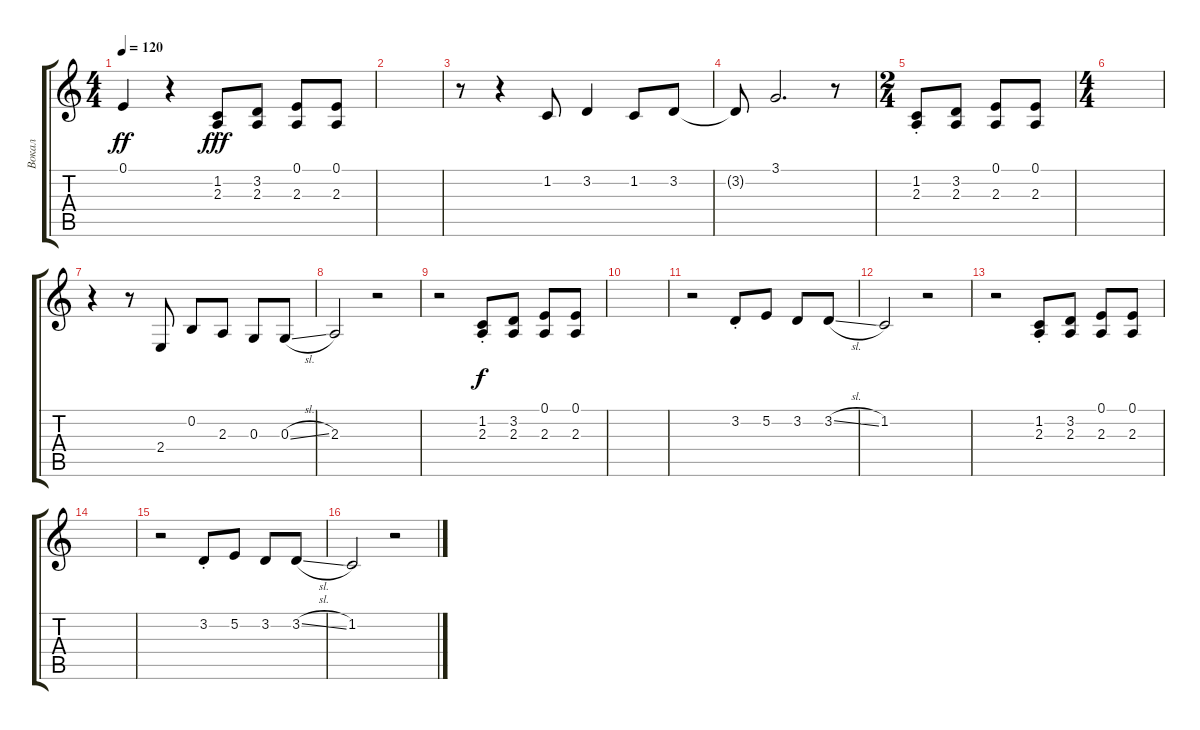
\track ("Вокал" "Вокал") {instrument clarinet}
\staff {score tabs}
\tuning (E4 B3 G3 D3 A2 E2) {hide}
\ts (4 4)
\tempo 120
\clef g2
\ks c
0.1.4{dy ff} r.4 (1.2{st} 2.3{st}).8{dy fff} (3.2 2.3).8 (0.1 2.3).8 (0.1 2.3).8 |
|
r.8 r.4 1.2.8 3.2.4 1.2.8 3.2.8 |
3.2{t}.8 3.1.2{d} r.8 |
\ts (2 4)
(1.2{st} 2.3{st}).8 (3.2 2.3).8 (0.1 2.3).8 (0.1 2.3).8 |
\ts (4 4)
|
r.4 r.8 2.4.8 0.2.8 2.3.8 0.3.8 0.3{sl}.8 |
2.3.2 r.2 |
r.2 (1.2{st} 2.3{st}).8{dy f} (3.2 2.3).8 (0.1 2.3).8 (0.1 2.3).8 |
|
r.2 3.2{st}.8 5.2.8 3.2.8 3.2{sl}.8 |
1.2.2 r.2 |
r.2 (1.2{st} 2.3{st}).8{volume 0} (3.2 2.3).8 (0.1 2.3).8 (0.1 2.3).8 |
|
r.2 3.2{st}.8 5.2.8 3.2.8 3.2{sl}.8 |
1.2.2 r.2
